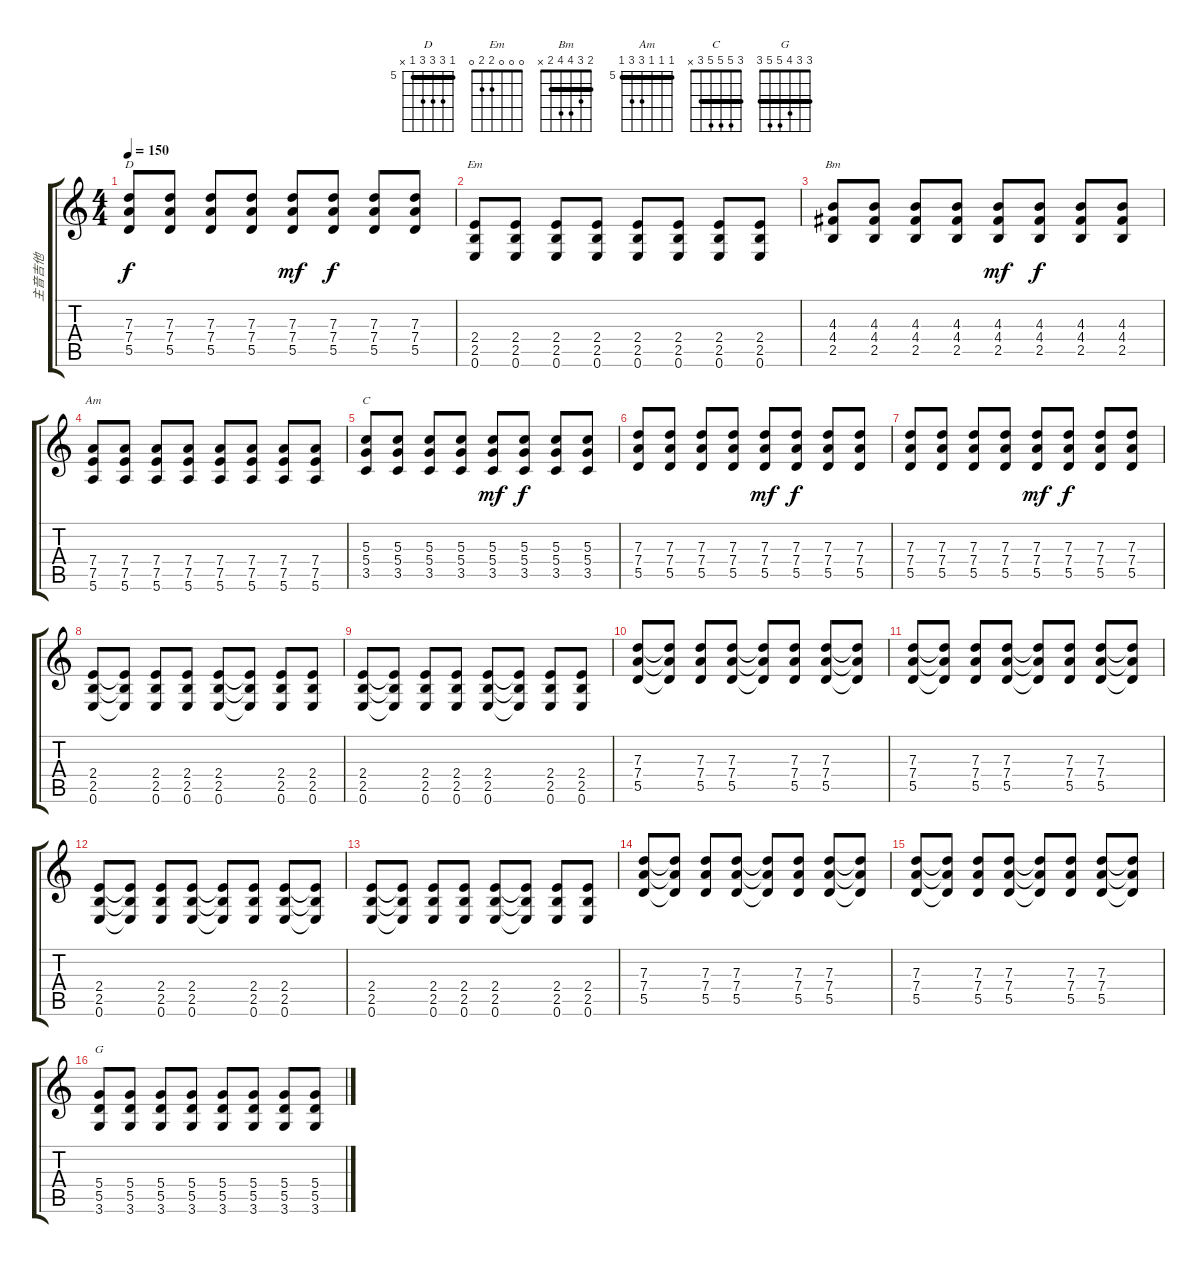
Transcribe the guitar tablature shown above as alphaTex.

\track ("主音吉他" "主音吉他") {instrument overdrivenguitar}
\staff {score tabs}
\tuning (E4 B3 G3 D3 A2 E2) {hide}
\chord ("D" 5 7 7 7 5 x) {firstfret 5 barre 5}
\chord ("Em" 0 0 0 2 2 0)
\chord ("Bm" 2 3 4 4 2 x) {barre 2}
\chord ("Am" 5 5 5 7 7 5) {firstfret 5 barre 5}
\chord ("C" 3 5 5 5 3 x) {barre 3}
\chord ("G" 3 3 4 5 5 3) {barre 3}
\ts (4 4)
\tempo 150
\clef g2
\ks c
(7.3 7.4 5.5).8{ch "D" dy f} (7.3 7.4 5.5).8 (7.3 7.4 5.5).8 (7.3 7.4 5.5).8 (7.3 7.4 5.5).8{dy mf} (7.3 7.4 5.5).8{dy f} (7.3 7.4 5.5).8 (7.3 7.4 5.5).8 |
(2.4 2.5 0.6).8{ch "Em"} (2.4 2.5 0.6).8 (2.4 2.5 0.6).8 (2.4 2.5 0.6).8 (2.4 2.5 0.6).8 (2.4 2.5 0.6).8 (2.4 2.5 0.6).8 (2.4 2.5 0.6).8 |
(4.3 4.4 2.5).8{ch "Bm"} (4.3 4.4 2.5).8 (4.3 4.4 2.5).8 (4.3 4.4 2.5).8 (4.3 4.4 2.5).8{dy mf} (4.3 4.4 2.5).8{dy f} (4.3 4.4 2.5).8 (4.3 4.4 2.5).8 |
(7.4 7.5 5.6).8{ch "Am"} (7.4 7.5 5.6).8 (7.4 7.5 5.6).8 (7.4 7.5 5.6).8 (7.4 7.5 5.6).8 (7.4 7.5 5.6).8 (7.4 7.5 5.6).8 (7.4 7.5 5.6).8 |
(5.3 5.4 3.5).8{ch "C"} (5.3 5.4 3.5).8 (5.3 5.4 3.5).8 (5.3 5.4 3.5).8 (5.3 5.4 3.5).8{dy mf} (5.3 5.4 3.5).8{dy f} (5.3 5.4 3.5).8 (5.3 5.4 3.5).8 |
(7.3 7.4 5.5).8 (7.3 7.4 5.5).8 (7.3 7.4 5.5).8 (7.3 7.4 5.5).8 (7.3 7.4 5.5).8{dy mf} (7.3 7.4 5.5).8{dy f} (7.3 7.4 5.5).8 (7.3 7.4 5.5).8 |
(7.3 7.4 5.5).8 (7.3 7.4 5.5).8 (7.3 7.4 5.5).8 (7.3 7.4 5.5).8 (7.3 7.4 5.5).8{dy mf} (7.3 7.4 5.5).8{dy f} (7.3 7.4 5.5).8 (7.3 7.4 5.5).8 |
(2.4 2.5 0.6).8 (2.4{t} 2.5{t} 0.6{t}).8 (2.4 2.5 0.6).8 (2.4 2.5 0.6).8 (2.4 2.5 0.6).8 (2.4{t} 2.5{t} 0.6{t}).8 (2.4 2.5 0.6).8 (2.4 2.5 0.6).8 |
(2.4 2.5 0.6).8 (2.4{t} 2.5{t} 0.6{t}).8 (2.4 2.5 0.6).8 (2.4 2.5 0.6).8 (2.4 2.5 0.6).8 (2.4{t} 2.5{t} 0.6{t}).8 (2.4 2.5 0.6).8 (2.4 2.5 0.6).8 |
(7.3 7.4 5.5).8 (7.3{t} 7.4{t} 5.5{t}).8 (7.3 7.4 5.5).8 (7.3 7.4 5.5).8 (7.3{t} 7.4{t} 5.5{t}).8 (7.3 7.4 5.5).8 (7.3 7.4 5.5).8 (7.3{t} 7.4{t} 5.5{t}).8 |
(7.3 7.4 5.5).8 (7.3{t} 7.4{t} 5.5{t}).8 (7.3 7.4 5.5).8 (7.3 7.4 5.5).8 (7.3{t} 7.4{t} 5.5{t}).8 (7.3 7.4 5.5).8 (7.3 7.4 5.5).8 (7.3{t} 7.4{t} 5.5{t}).8 |
(2.4 2.5 0.6).8 (2.4{t} 2.5{t} 0.6{t}).8 (2.4 2.5 0.6).8 (2.4 2.5 0.6).8 (2.4{t} 2.5{t} 0.6{t}).8 (2.4 2.5 0.6).8 (2.4 2.5 0.6).8 (2.4{t} 2.5{t} 0.6{t}).8 |
(2.4 2.5 0.6).8 (2.4{t} 2.5{t} 0.6{t}).8 (2.4 2.5 0.6).8 (2.4 2.5 0.6).8 (2.4 2.5 0.6).8 (2.4{t} 2.5{t} 0.6{t}).8 (2.4 2.5 0.6).8 (2.4 2.5 0.6).8 |
(7.3 7.4 5.5).8 (7.3{t} 7.4{t} 5.5{t}).8 (7.3 7.4 5.5).8 (7.3 7.4 5.5).8 (7.3{t} 7.4{t} 5.5{t}).8 (7.3 7.4 5.5).8 (7.3 7.4 5.5).8 (7.3{t} 7.4{t} 5.5{t}).8 |
(7.3 7.4 5.5).8 (7.3{t} 7.4{t} 5.5{t}).8 (7.3 7.4 5.5).8 (7.3 7.4 5.5).8 (7.3{t} 7.4{t} 5.5{t}).8 (7.3 7.4 5.5).8 (7.3 7.4 5.5).8 (7.3{t} 7.4{t} 5.5{t}).8 |
(5.4 5.5 3.6).8{ch "G"} (5.4 5.5 3.6).8 (5.4 5.5 3.6).8 (5.4 5.5 3.6).8 (5.4 5.5 3.6).8 (5.4 5.5 3.6).8 (5.4 5.5 3.6).8 (5.4 5.5 3.6).8
